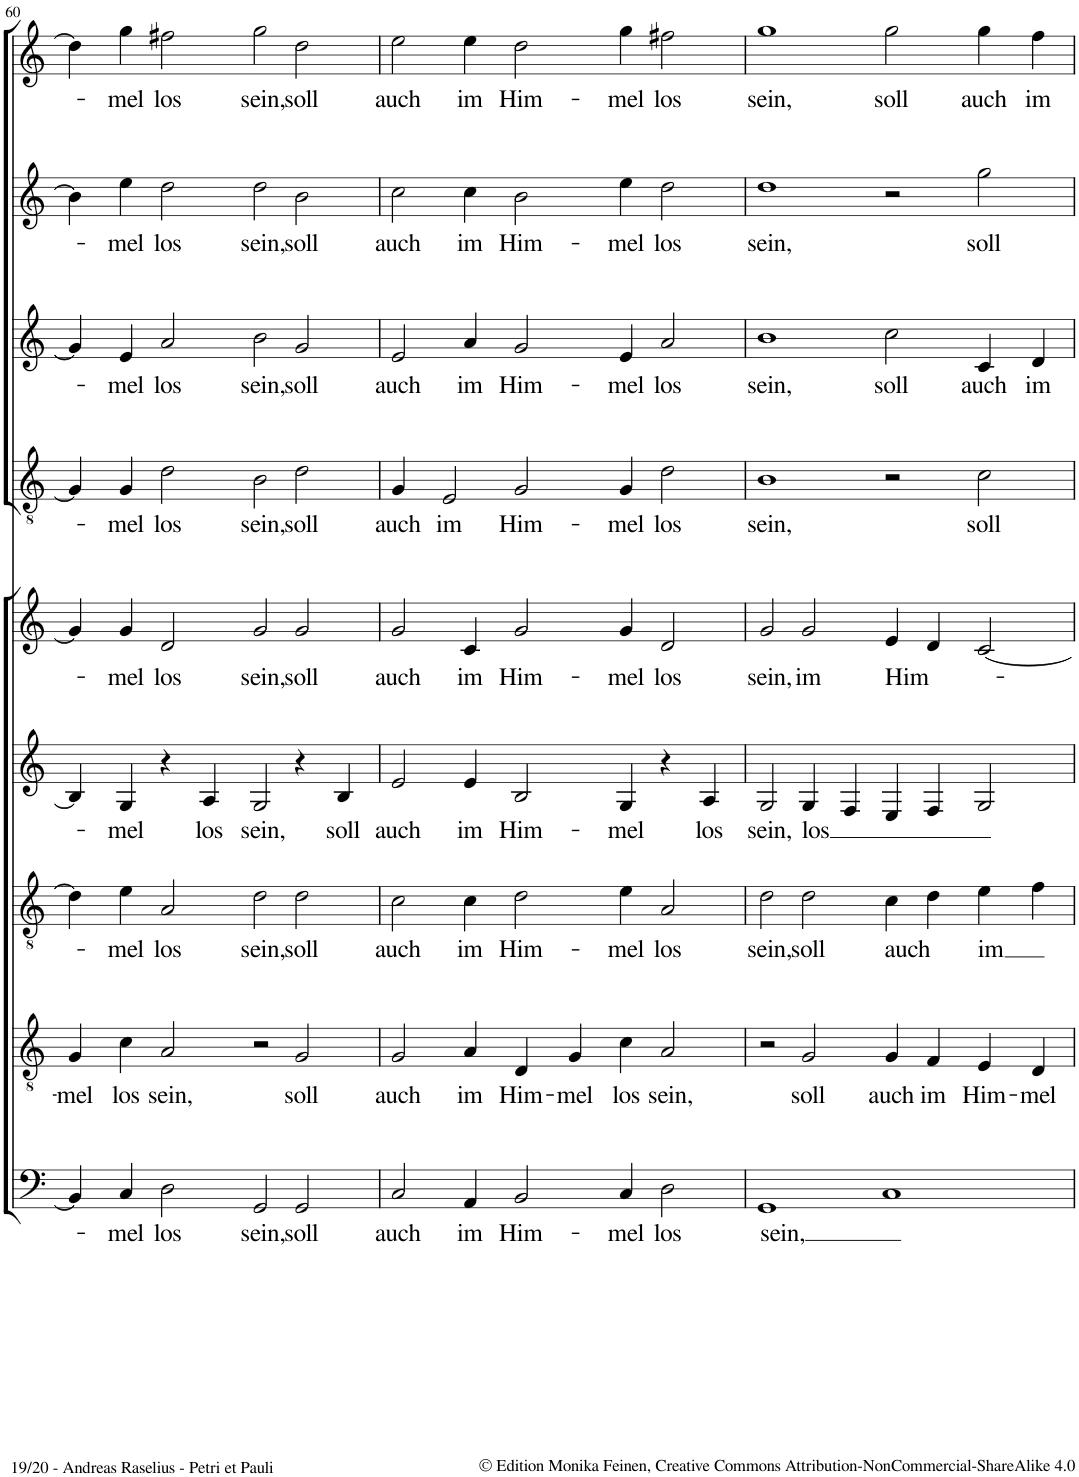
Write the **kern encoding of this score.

**kern	**text	**kern	**text	**kern	**text	**kern	**text	**kern	**text	**kern	**text	**kern	**text	**kern	**text	**kern	**text
*part9	*part9	*part8	*part8	*part7	*part7	*part6	*part6	*part5	*part5	*part4	*part4	*part3	*part3	*part2	*part2	*part1	*part1
*staff9	*staff9	*staff8	*staff8	*staff7	*staff7	*staff6	*staff6	*staff5	*staff5	*staff4	*staff4	*staff3	*staff3	*staff2	*staff2	*staff1	*staff1
*I"Bass	*	*I"Tenor	*	*I"Tenor	*	*I"Quintus	*	*I"Altus	*	*I"Tenor	*	*I"Cantus 3	*	*I"Cantus 2	*	*I"Cantus 1	*
!!LO:PB:g=z
*clefF4	*	*clefGv2	*	*clefGv2	*	*clefG2	*	*clefG2	*	*clefGv2	*	*clefG2	*	*clefG2	*	*clefG2	*
*k[]	*	*k[]	*	*k[]	*	*k[]	*	*k[]	*	*k[]	*	*k[]	*	*k[]	*	*k[]	*
*M4/2	*	*M4/2	*	*M4/2	*	*M4/2	*	*M4/2	*	*M4/2	*	*M4/2	*	*M4/2	*	*M4/2	*
*met(c|)	*	*met(c|)	*	*met(c|)	*	*met(c|)	*	*met(c|)	*	*met(c|)	*	*met(c|)	*	*met(c|)	*	*met(c|)	*
=60	=60	=60	=60	=60	=60	=60	=60	=60	=60	=60	=60	=60	=60	=60	=60	=60	=60
!	!	!	!LO:LY:b	!	!	!	!	!	!	!	!	!	!	!	!	!	!
4BB/]	.	4G/	-mel	4d\]	.	4B/]	.	4g/]	.	4G/]	.	4g/]	.	4b\]	.	4dd\]	.
!	!LO:LY:b	!	!LO:LY:b	!	!LO:LY:b	!	!LO:LY:b	!	!LO:LY:b	!	!LO:LY:b	!	!LO:LY:b	!	!LO:LY:b	!	!LO:LY:b
4C/	-mel	4c\	los	4e\	-mel	4G/	-mel	4g/	-mel	4G/	-mel	4e/	-mel	4ee\	-mel	4gg\	-mel
!	!LO:LY:b	!	!LO:LY:b	!	!LO:LY:b	!	!	!	!LO:LY:b	!	!LO:LY:b	!	!LO:LY:b	!	!LO:LY:b	!	!LO:LY:b
2D\	los	2A/	sein,	2A/	los	4r	.	2d/	los	2d\	los	2a/	los	2dd\	los	2ff#X\	los
!	!	!	!	!	!	!	!LO:LY:b	!	!	!	!	!	!	!	!	!	!
.	.	.	.	.	.	4A/	los	.	.	.	.	.	.	.	.	.	.
!	!LO:LY:b	!	!	!	!LO:LY:b	!	!LO:LY:b	!	!LO:LY:b	!	!LO:LY:b	!	!LO:LY:b	!	!LO:LY:b	!	!LO:LY:b
2GG/	sein,	2r	.	2d\	sein,	2G/	sein,	2g/	sein,	2B\	sein,	2b\	sein,	2dd\	sein,	2gg\	sein,
!	!LO:LY:b	!	!LO:LY:b	!	!LO:LY:b	!	!	!	!LO:LY:b	!	!LO:LY:b	!	!LO:LY:b	!	!LO:LY:b	!	!LO:LY:b
2GG/	soll	2G/	soll	2d\	soll	4r	.	2g/	soll	2d\	soll	2g/	soll	2b\	soll	2dd\	soll
!	!	!	!	!	!	!	!LO:LY:b	!	!	!	!	!	!	!	!	!	!
.	.	.	.	.	.	4B/	soll	.	.	.	.	.	.	.	.	.	.
=61	=61	=61	=61	=61	=61	=61	=61	=61	=61	=61	=61	=61	=61	=61	=61	=61	=61
!	!LO:LY:b	!	!LO:LY:b	!	!LO:LY:b	!	!LO:LY:b	!	!LO:LY:b	!	!LO:LY:b	!	!LO:LY:b	!	!LO:LY:b	!	!LO:LY:b
2C/	auch	2G/	auch	2c\	auch	2e/	auch	2g/	auch	4G/	auch	2e/	auch	2cc\	auch	2ee\	auch
!	!	!	!	!	!	!	!	!	!	!	!LO:LY:b	!	!	!	!	!	!
.	.	.	.	.	.	.	.	.	.	2E/	im	.	.	.	.	.	.
!	!LO:LY:b	!	!LO:LY:b	!	!LO:LY:b	!	!LO:LY:b	!	!LO:LY:b	!	!	!	!LO:LY:b	!	!LO:LY:b	!	!LO:LY:b
4AA/	im	4A/	im	4c\	im	4e/	im	4c/	im	.	.	4a/	im	4cc\	im	4ee\	im
!	!LO:LY:b	!	!LO:LY:b	!	!LO:LY:b	!	!LO:LY:b	!	!LO:LY:b	!	!LO:LY:b	!	!LO:LY:b	!	!LO:LY:b	!	!LO:LY:b
2BB/	Him-	4D/	Him-	2d\	Him-	2B/	Him-	2g/	Him-	2G/	Him-	2g/	Him-	2b\	Him-	2dd\	Him-
!	!	!	!LO:LY:b	!	!	!	!	!	!	!	!	!	!	!	!	!	!
.	.	4G/	-mel	.	.	.	.	.	.	.	.	.	.	.	.	.	.
!	!LO:LY:b	!	!LO:LY:b	!	!LO:LY:b	!	!LO:LY:b	!	!LO:LY:b	!	!LO:LY:b	!	!LO:LY:b	!	!LO:LY:b	!	!LO:LY:b
4C/	-mel	4c\	los	4e\	-mel	4G/	-mel	4g/	-mel	4G/	-mel	4e/	-mel	4ee\	-mel	4gg\	-mel
!	!LO:LY:b	!	!LO:LY:b	!	!LO:LY:b	!	!	!	!LO:LY:b	!	!LO:LY:b	!	!LO:LY:b	!	!LO:LY:b	!	!LO:LY:b
2D\	los	2A/	sein,	2A/	los	4r	.	2d/	los	2d\	los	2a/	los	2dd\	los	2ff#X\	los
!	!	!	!	!	!	!	!LO:LY:b	!	!	!	!	!	!	!	!	!	!
.	.	.	.	.	.	4A/	los	.	.	.	.	.	.	.	.	.	.
=62	=62	=62	=62	=62	=62	=62	=62	=62	=62	=62	=62	=62	=62	=62	=62	=62	=62
!	!LO:LY:b	!	!	!	!LO:LY:b	!	!LO:LY:b	!	!LO:LY:b	!	!LO:LY:b	!	!LO:LY:b	!	!LO:LY:b	!	!LO:LY:b
1GG	sein,	2r	.	2d\	sein,	2G/	sein,	2g/	sein,	1B	sein,	1b	sein,	1dd	sein,	1gg	sein,
!	!	!	!LO:LY:b	!	!LO:LY:b	!	!LO:LY:b	!	!LO:LY:b	!	!	!	!	!	!	!	!
.	.	2G/	soll	2d\	soll	4G/	los	2g/	im	.	.	.	.	.	.	.	.
.	.	.	.	.	.	4F/	.	.	.	.	.	.	.	.	.	.	.
!	!	!	!LO:LY:b	!	!LO:LY:b	!	!	!	!LO:LY:b	!	!	!	!LO:LY:b	!	!	!	!LO:LY:b
1C	.	4G/	auch	4c\	auch	4E/	.	4e/	Him-	2r	.	2cc\	soll	2r	.	2gg\	soll
!	!	!	!LO:LY:b	!	!	!	!	!	!	!	!	!	!	!	!	!	!
.	.	4F/	im	4d\	.	4F/	.	4d/	.	.	.	.	.	.	.	.	.
!	!	!	!LO:LY:b	!	!LO:LY:b	!	!	!	!	!	!LO:LY:b	!	!LO:LY:b	!	!LO:LY:b	!	!LO:LY:b
.	.	4E/	Him-	4e\	im	2G/	.	[2c/	.	2c\	soll	4c/	auch	2gg\	soll	4gg\	auch
!	!	!	!LO:LY:b	!	!	!	!	!	!	!	!	!	!LO:LY:b	!	!	!	!LO:LY:b
.	.	4D/	-mel	4f\	.	.	.	.	.	.	.	4d/	im	.	.	4ff\	im
=	=	=	=	=	=	=	=	=	=	=	=	=	=	=	=	=	=
*-	*-	*-	*-	*-	*-	*-	*-	*-	*-	*-	*-	*-	*-	*-	*-	*-	*-
